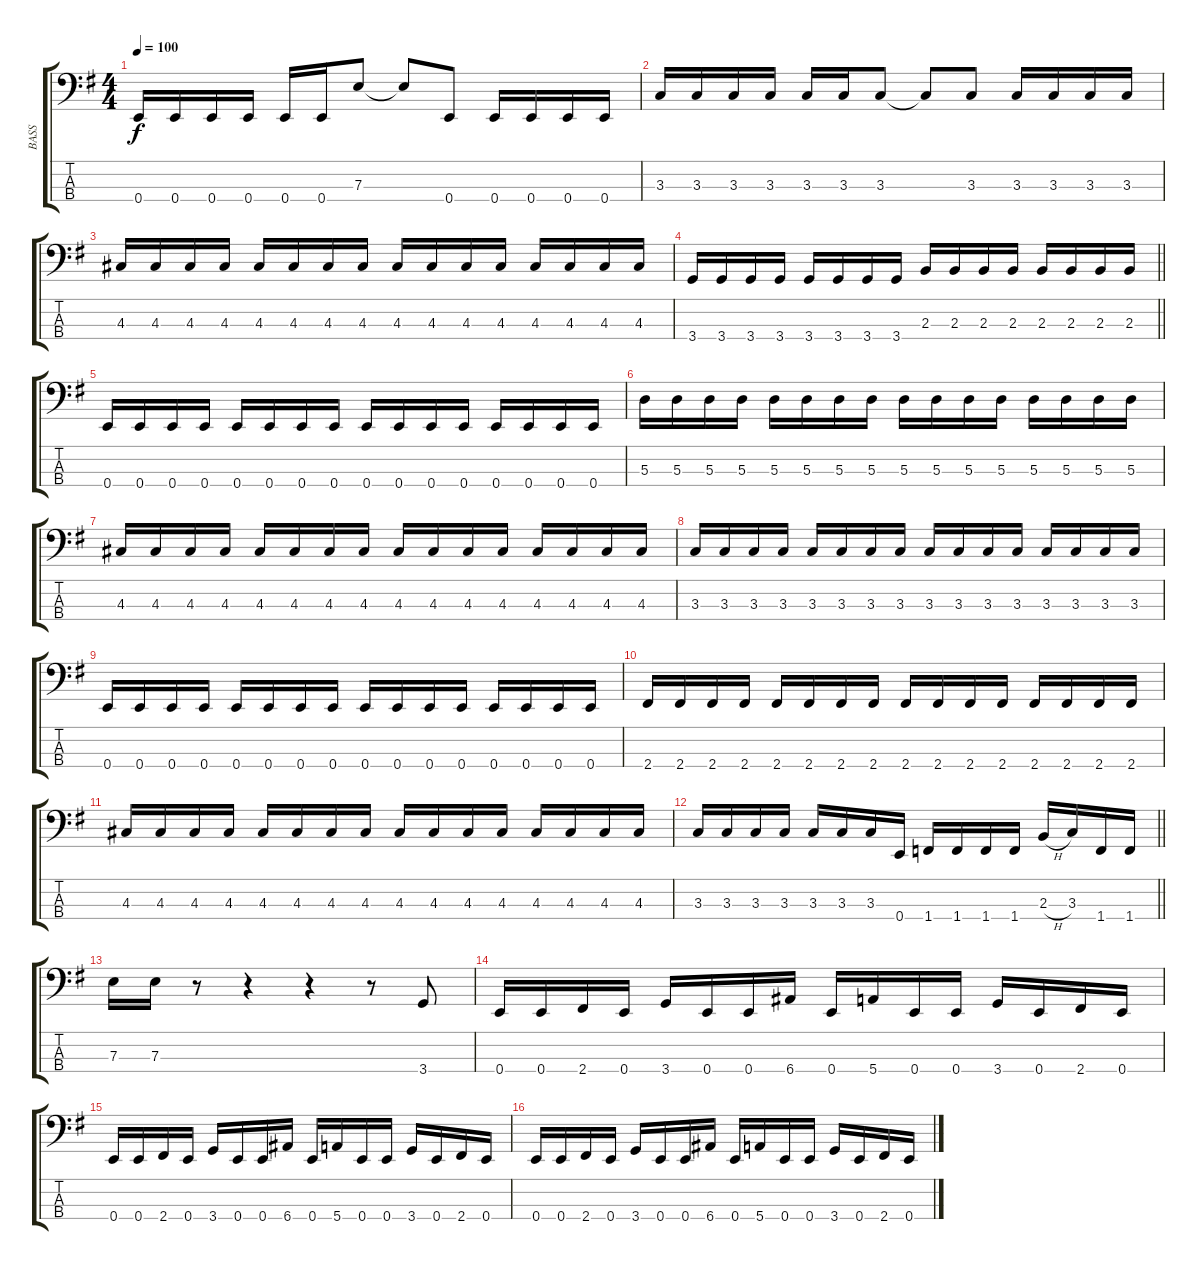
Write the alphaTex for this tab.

\track ("BASS" "BASS") {instrument electricbassfinger}
\staff {score tabs}
\tuning (G2 D2 A1 E1) {hide}
\ts (4 4)
\tempo 100
\clef f4
\ks eminor
0.4.16{dy f} 0.4.16 0.4.16 0.4.16 0.4.16 0.4.16 7.3.8 7.3{t}.8 0.4.8 0.4.16 0.4.16 0.4.16 0.4.16 |
3.3.16 3.3.16 3.3.16 3.3.16 3.3.16 3.3.16 3.3.8 3.3{t}.8 3.3.8 3.3.16 3.3.16 3.3.16 3.3.16 |
4.3.16 4.3.16 4.3.16 4.3.16 4.3.16 4.3.16 4.3.16 4.3.16 4.3.16 4.3.16 4.3.16 4.3.16 4.3.16 4.3.16 4.3.16 4.3.16 |
\barLineRight lightlight
3.4.16 3.4.16 3.4.16 3.4.16 3.4.16 3.4.16 3.4.16 3.4.16 2.3.16 2.3.16 2.3.16 2.3.16 2.3.16 2.3.16 2.3.16 2.3.16 |
0.4.16 0.4.16 0.4.16 0.4.16 0.4.16 0.4.16 0.4.16 0.4.16 0.4.16 0.4.16 0.4.16 0.4.16 0.4.16 0.4.16 0.4.16 0.4.16 |
5.3.16 5.3.16 5.3.16 5.3.16 5.3.16 5.3.16 5.3.16 5.3.16 5.3.16 5.3.16 5.3.16 5.3.16 5.3.16 5.3.16 5.3.16 5.3.16 |
4.3.16 4.3.16 4.3.16 4.3.16 4.3.16 4.3.16 4.3.16 4.3.16 4.3.16 4.3.16 4.3.16 4.3.16 4.3.16 4.3.16 4.3.16 4.3.16 |
3.3.16 3.3.16 3.3.16 3.3.16 3.3.16 3.3.16 3.3.16 3.3.16 3.3.16 3.3.16 3.3.16 3.3.16 3.3.16 3.3.16 3.3.16 3.3.16 |
0.4.16 0.4.16 0.4.16 0.4.16 0.4.16 0.4.16 0.4.16 0.4.16 0.4.16 0.4.16 0.4.16 0.4.16 0.4.16 0.4.16 0.4.16 0.4.16 |
2.4.16 2.4.16 2.4.16 2.4.16 2.4.16 2.4.16 2.4.16 2.4.16 2.4.16 2.4.16 2.4.16 2.4.16 2.4.16 2.4.16 2.4.16 2.4.16 |
4.3.16 4.3.16 4.3.16 4.3.16 4.3.16 4.3.16 4.3.16 4.3.16 4.3.16 4.3.16 4.3.16 4.3.16 4.3.16 4.3.16 4.3.16 4.3.16 |
\barLineRight lightlight
3.3.16 3.3.16 3.3.16 3.3.16 3.3.16 3.3.16 3.3.16 0.4.16 1.4.16 1.4.16 1.4.16 1.4.16 2.3{h}.16 3.3.16 1.4.16 1.4.16 |
7.3.16 7.3.16 r.8 r.4 r.4 r.8 3.4.8 |
0.4.16 0.4.16 2.4.16 0.4.16 3.4.16 0.4.16 0.4.16 6.4.16 0.4.16 5.4.16 0.4.16 0.4.16 3.4.16 0.4.16 2.4.16 0.4.16 |
0.4.16 0.4.16 2.4.16 0.4.16 3.4.16 0.4.16 0.4.16 6.4.16 0.4.16 5.4.16 0.4.16 0.4.16 3.4.16 0.4.16 2.4.16 0.4.16 |
0.4.16 0.4.16 2.4.16 0.4.16 3.4.16 0.4.16 0.4.16 6.4.16 0.4.16 5.4.16 0.4.16 0.4.16 3.4.16 0.4.16 2.4.16 0.4.16
